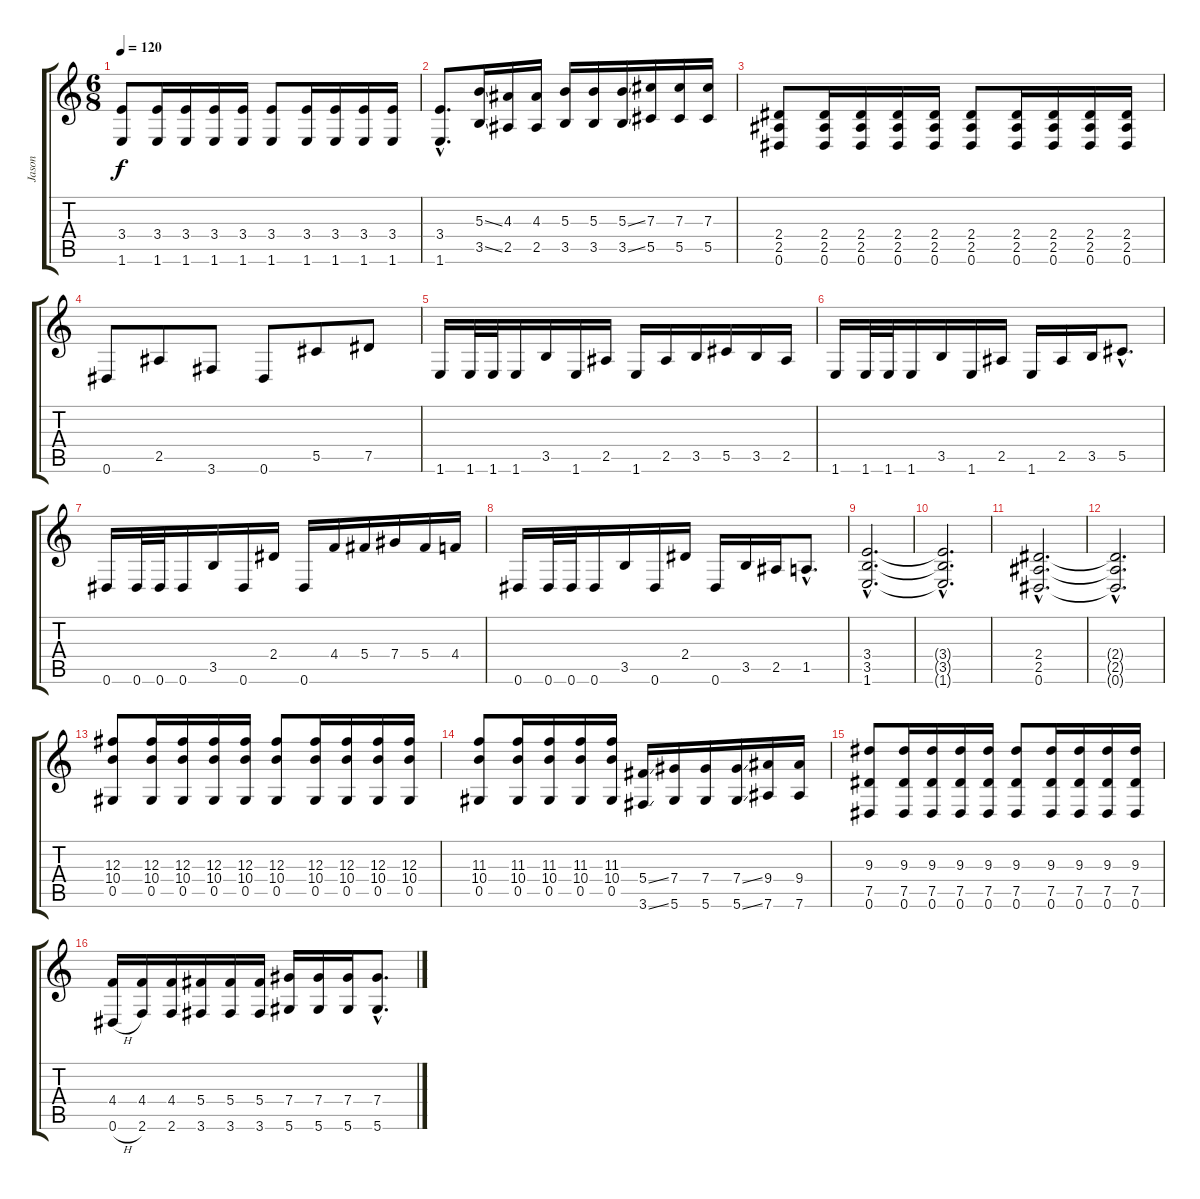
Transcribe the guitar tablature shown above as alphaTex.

\track ("Jason" "Jason") {instrument distortionguitar}
\staff {score tabs}
\tuning (Eb4 Bb3 Gb3 Db3 Ab2 Eb2) {hide}
\ts (6 8)
\tempo 120
\clef g2
\ks c
(3.4 1.6).8{dy f} (3.4 1.6).16 (3.4 1.6).16 (3.4 1.6).16 (3.4 1.6).16 (3.4 1.6).8 (3.4 1.6).16 (3.4 1.6).16 (3.4 1.6).16 (3.4 1.6).16 |
(3.4{hac} 1.6{hac}).8{d} (5.3{ss} 3.5{ss}).16 (4.3 2.5).16 (4.3 2.5).16 (5.3 3.5).16 (5.3 3.5).16 (5.3{ss} 3.5{ss}).16 (7.3 5.5).16 (7.3 5.5).16 (7.3 5.5).16 |
(2.4 2.5 0.6).8 (2.4 2.5 0.6).16 (2.4 2.5 0.6).16 (2.4 2.5 0.6).16 (2.4 2.5 0.6).16 (2.4 2.5 0.6).8 (2.4 2.5 0.6).16 (2.4 2.5 0.6).16 (2.4 2.5 0.6).16 (2.4 2.5 0.6).16 |
0.6.8 2.5.8 3.6.8 0.6.8 5.5.8 7.5.8 |
1.6.16 1.6.32 1.6.32 1.6.16 3.5.16 1.6.16 2.5.16 1.6.16 2.5.16 3.5.16 5.5.16 3.5.16 2.5.16 |
1.6.16 1.6.32 1.6.32 1.6.16 3.5.16 1.6.16 2.5.16 1.6.16 2.5.16 3.5.16 5.5{hac}.8{d} |
0.6.16 0.6.32 0.6.32 0.6.16 3.5.16 0.6.16 2.4.16 0.6.16 4.4.16 5.4.16 7.4.16 5.4.16 4.4.16 |
0.6.16 0.6.32 0.6.32 0.6.16 3.5.16 0.6.16 2.4.16 0.6.16 3.5.16 2.5.16 1.5{hac}.8{d} |
(3.4{hac} 3.5{hac} 1.6{hac}).2{d} |
(3.4{hac t} 3.5{hac t} 1.6{hac t}).2{d} |
(2.4{hac} 2.5{hac} 0.6{hac}).2{d} |
(2.4{hac t} 2.5{hac t} 0.6{hac t}).2{d} |
(12.3 10.4 0.5).8 (12.3 10.4 0.5).16 (12.3 10.4 0.5).16 (12.3 10.4 0.5).16 (12.3 10.4 0.5).16 (12.3 10.4 0.5).8 (12.3 10.4 0.5).16 (12.3 10.4 0.5).16 (12.3 10.4 0.5).16 (12.3 10.4 0.5).16 |
(11.3 10.4 0.5).8 (11.3 10.4 0.5).16 (11.3 10.4 0.5).16 (11.3 10.4 0.5).16 (11.3 10.4 0.5).16 (5.4{ss} 3.6{ss}).16 (7.4 5.6).16 (7.4 5.6).16 (7.4{ss} 5.6{ss}).16 (9.4 7.6).16 (9.4 7.6).16 |
(9.3 7.5 0.6).8 (9.3 7.5 0.6).16 (9.3 7.5 0.6).16 (9.3 7.5 0.6).16 (9.3 7.5 0.6).16 (9.3 7.5 0.6).8 (9.3 7.5 0.6).16 (9.3 7.5 0.6).16 (9.3 7.5 0.6).16 (9.3 7.5 0.6).16 |
(4.4 0.6{h}).16 (4.4 2.6).16 (4.4 2.6).16 (5.4 3.6).16 (5.4 3.6).16 (5.4 3.6).16 (7.4 5.6).16 (7.4 5.6).16 (7.4 5.6).16 (7.4{hac} 5.6{hac}).8{d}
